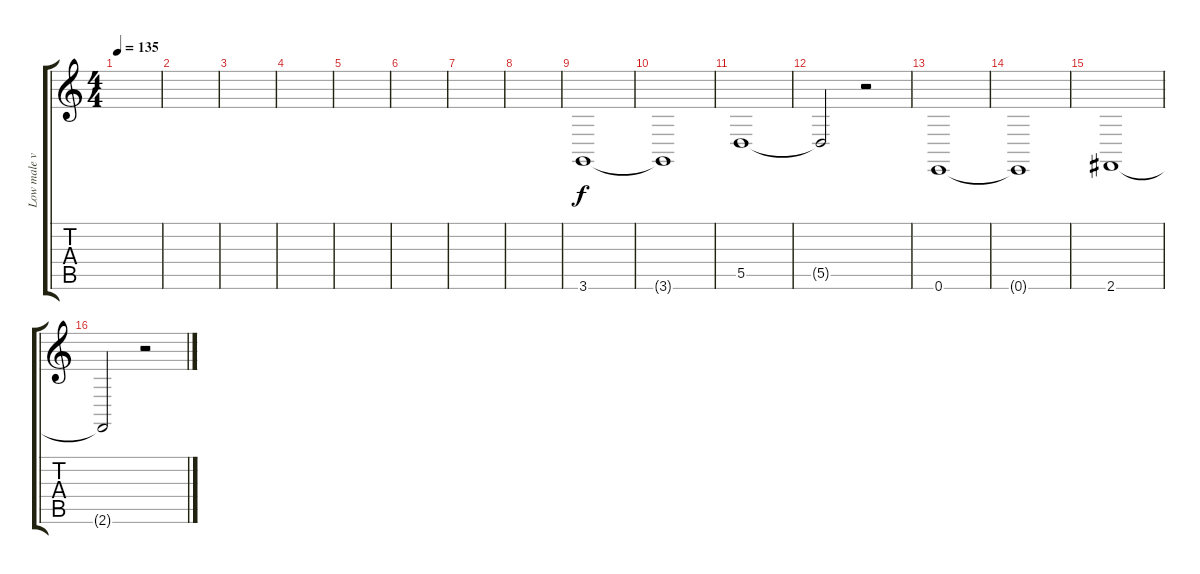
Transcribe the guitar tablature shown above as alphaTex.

\track ("Low male voice" "Low male v") {instrument stringensemble1}
\staff {score tabs}
\tuning (E4 B3 G3 D3 A2 E2) {hide}
\ts (4 4)
\tempo 135
\clef g2
\ks c
|
|
|
|
|
|
|
|
3.6.1 |
3.6{t}.1 |
5.5.1 |
5.5{t}.2 r.2 |
0.6.1 |
0.6{t}.1 |
2.6.1 |
2.6{t}.2 r.2
